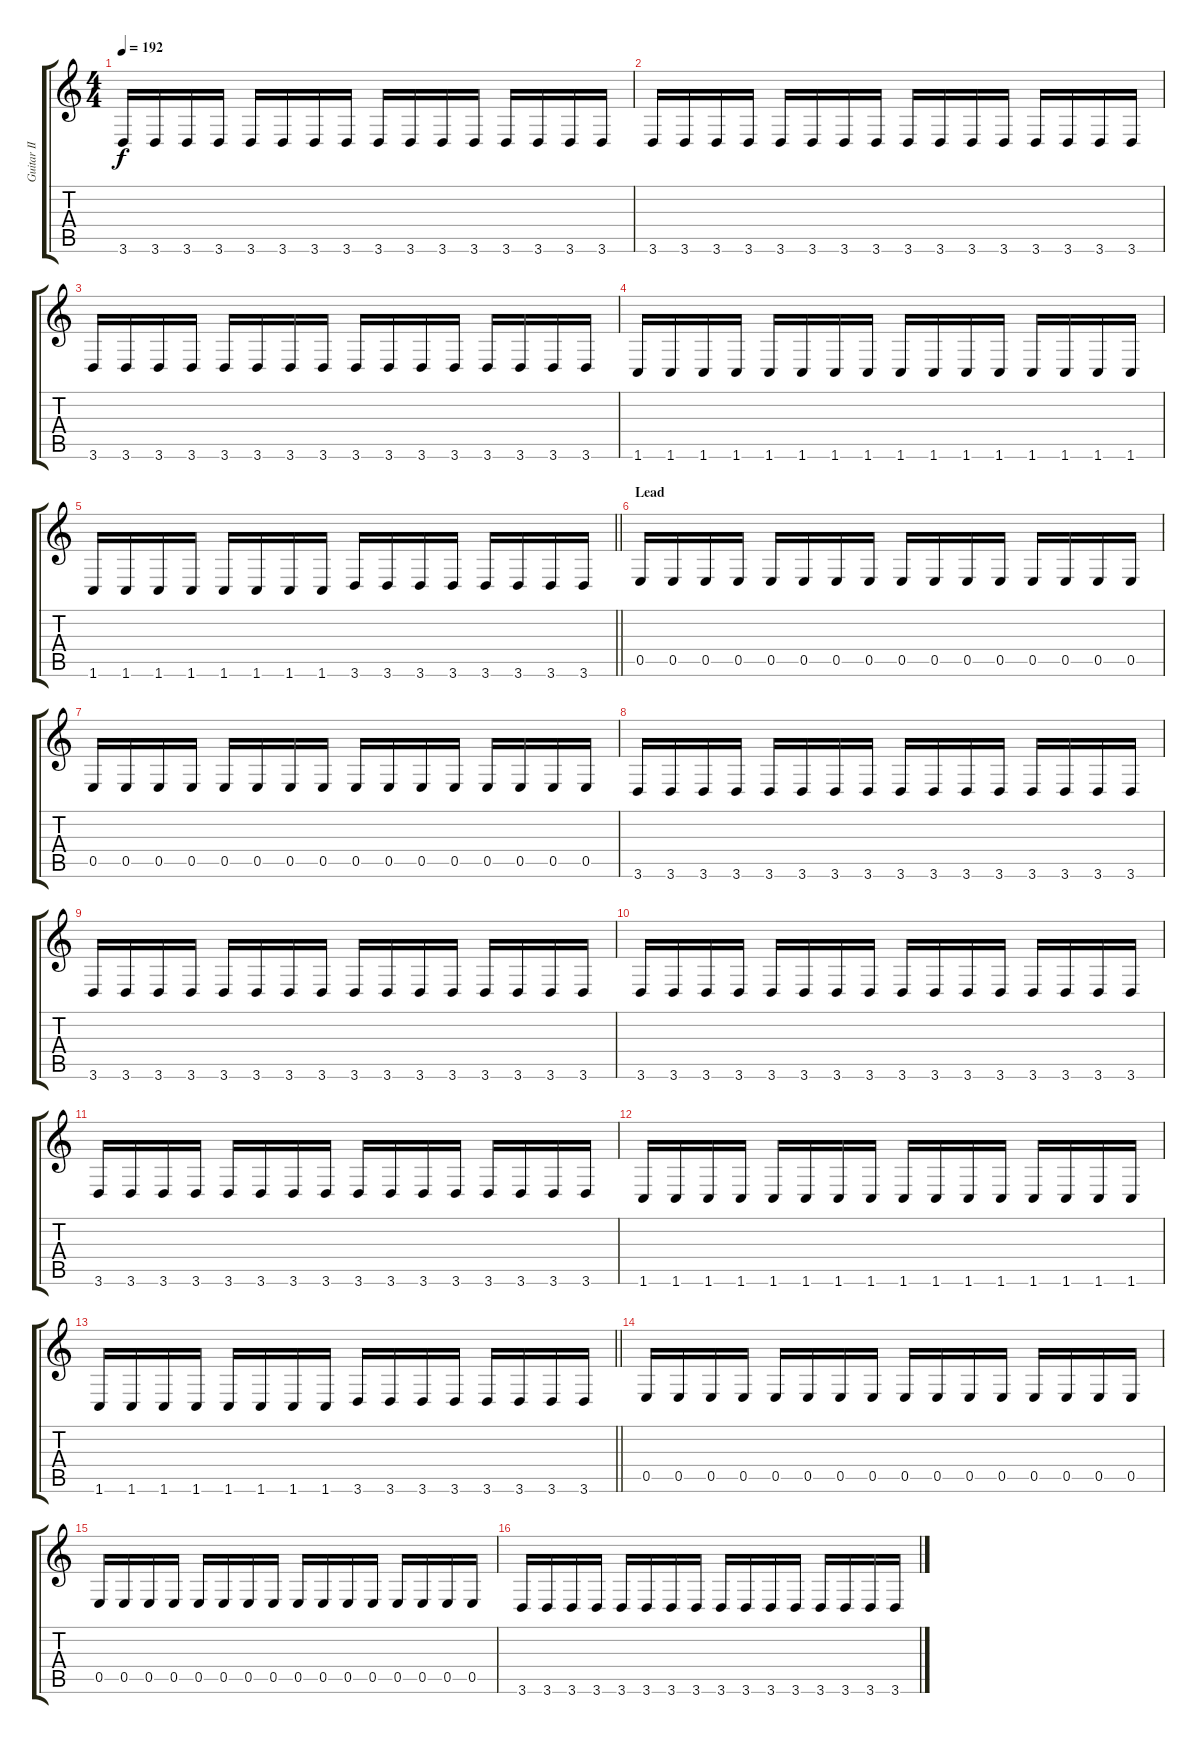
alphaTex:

\track ("Guitar II" "Guitar II") {instrument distortionguitar}
\staff {score tabs}
\tuning (B3 Gb3 D3 A2 E2 B1) {hide}
\ts (4 4)
\tempo 192
\clef g2
\ks c
3.6.16{dy f} 3.6.16 3.6.16 3.6.16 3.6.16 3.6.16 3.6.16 3.6.16 3.6.16 3.6.16 3.6.16 3.6.16 3.6.16 3.6.16 3.6.16 3.6.16 |
3.6.16 3.6.16 3.6.16 3.6.16 3.6.16 3.6.16 3.6.16 3.6.16 3.6.16 3.6.16 3.6.16 3.6.16 3.6.16 3.6.16 3.6.16 3.6.16 |
3.6.16 3.6.16 3.6.16 3.6.16 3.6.16 3.6.16 3.6.16 3.6.16 3.6.16 3.6.16 3.6.16 3.6.16 3.6.16 3.6.16 3.6.16 3.6.16 |
1.6.16 1.6.16 1.6.16 1.6.16 1.6.16 1.6.16 1.6.16 1.6.16 1.6.16 1.6.16 1.6.16 1.6.16 1.6.16 1.6.16 1.6.16 1.6.16 |
\barLineRight lightlight
1.6.16 1.6.16 1.6.16 1.6.16 1.6.16 1.6.16 1.6.16 1.6.16 3.6.16 3.6.16 3.6.16 3.6.16 3.6.16 3.6.16 3.6.16 3.6.16 |
\section ("" "Lead")
0.5.16 0.5.16 0.5.16 0.5.16 0.5.16 0.5.16 0.5.16 0.5.16 0.5.16 0.5.16 0.5.16 0.5.16 0.5.16 0.5.16 0.5.16 0.5.16 |
0.5.16 0.5.16 0.5.16 0.5.16 0.5.16 0.5.16 0.5.16 0.5.16 0.5.16 0.5.16 0.5.16 0.5.16 0.5.16 0.5.16 0.5.16 0.5.16 |
3.6.16 3.6.16 3.6.16 3.6.16 3.6.16 3.6.16 3.6.16 3.6.16 3.6.16 3.6.16 3.6.16 3.6.16 3.6.16 3.6.16 3.6.16 3.6.16 |
3.6.16 3.6.16 3.6.16 3.6.16 3.6.16 3.6.16 3.6.16 3.6.16 3.6.16 3.6.16 3.6.16 3.6.16 3.6.16 3.6.16 3.6.16 3.6.16 |
3.6.16 3.6.16 3.6.16 3.6.16 3.6.16 3.6.16 3.6.16 3.6.16 3.6.16 3.6.16 3.6.16 3.6.16 3.6.16 3.6.16 3.6.16 3.6.16 |
3.6.16 3.6.16 3.6.16 3.6.16 3.6.16 3.6.16 3.6.16 3.6.16 3.6.16 3.6.16 3.6.16 3.6.16 3.6.16 3.6.16 3.6.16 3.6.16 |
1.6.16 1.6.16 1.6.16 1.6.16 1.6.16 1.6.16 1.6.16 1.6.16 1.6.16 1.6.16 1.6.16 1.6.16 1.6.16 1.6.16 1.6.16 1.6.16 |
\barLineRight lightlight
1.6.16 1.6.16 1.6.16 1.6.16 1.6.16 1.6.16 1.6.16 1.6.16 3.6.16 3.6.16 3.6.16 3.6.16 3.6.16 3.6.16 3.6.16 3.6.16 |
\section ("" "")
0.5.16 0.5.16 0.5.16 0.5.16 0.5.16 0.5.16 0.5.16 0.5.16 0.5.16 0.5.16 0.5.16 0.5.16 0.5.16 0.5.16 0.5.16 0.5.16 |
0.5.16 0.5.16 0.5.16 0.5.16 0.5.16 0.5.16 0.5.16 0.5.16 0.5.16 0.5.16 0.5.16 0.5.16 0.5.16 0.5.16 0.5.16 0.5.16 |
3.6.16 3.6.16 3.6.16 3.6.16 3.6.16 3.6.16 3.6.16 3.6.16 3.6.16 3.6.16 3.6.16 3.6.16 3.6.16 3.6.16 3.6.16 3.6.16
